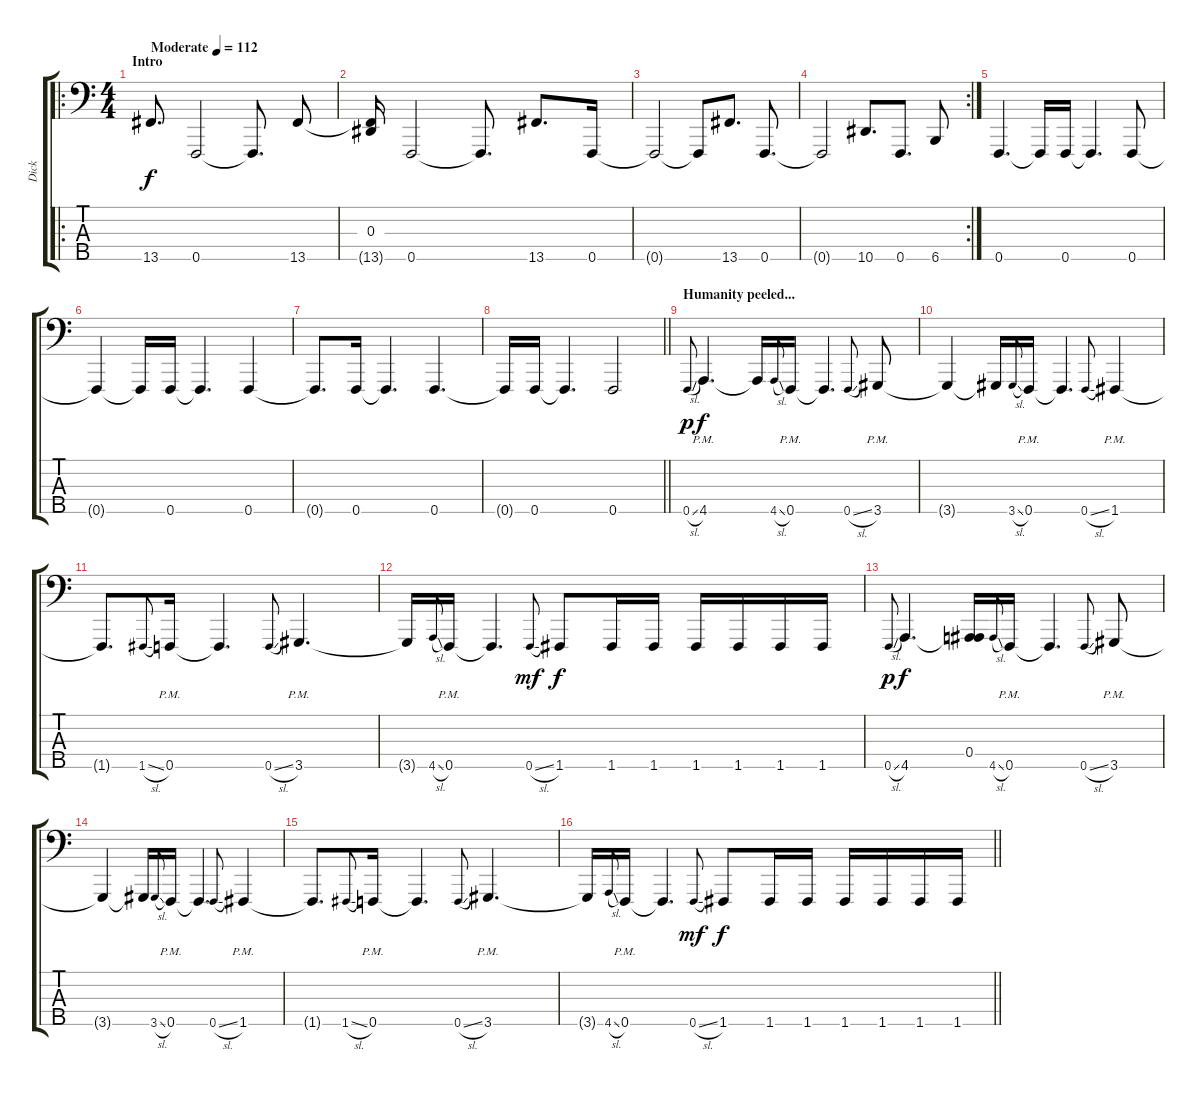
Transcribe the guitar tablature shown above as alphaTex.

\track ("Dick" "Dick") {instrument electricbasspick}
\staff {score tabs}
\tuning (Db2 Ab1 Eb1 Bb0 F0) {hide}
\ro
\ts (4 4)
\section ("" "Intro")
\tempo (112 "Moderate")
\clef f4
\ks c
13.5.8{d dy f instrument electricbasspick} 0.5.2 0.5{t}.8{d} 13.5.8 |
(0.3 13.5{t}).16 0.5.2 0.5{t}.8{d} 13.5.8{d} 0.5.16 |
0.5{t}.2 0.5{t}.8 13.5.8{d} 0.5.8{d} |
\rc 2
0.5{t}.2 10.5.8{d} 0.5.8{d} 6.5.8 |
0.5.4{d} 0.5{t}.16 0.5.16 0.5{t}.4{d} 0.5.8 |
0.5{t}.4 0.5{t}.16 0.5.16 0.5{t}.4{d} 0.5.4 |
0.5{t}.8{d} 0.5.16 0.5{t}.4{d} 0.5.4{d} |
\barLineRight lightlight
0.5{t}.16 0.5.16 0.5{t}.4{d} 0.5.2 |
\section ("" "Humanity peeled...")
0.5{sl}.8{gr onbeat dy p} 4.5{pm}.4{d dy f} 4.5{t}.16 4.5{sl}.8{gr onbeat} 0.5{pm}.16 0.5{t}.4{d} 0.5{sl}.8{gr onbeat} 3.5{pm}.8 |
3.5{t}.4 3.5{t}.16 3.5{sl}.8{gr onbeat} 0.5{pm}.16 0.5{t}.4{d} 0.5{sl}.8{gr onbeat} 1.5{pm}.4 |
1.5{t}.8{d} 1.5{sl}.8{gr onbeat} 0.5{pm}.16 0.5{t}.4{d} 0.5{sl}.8{gr onbeat} 3.5{pm}.4{d} |
3.5{t}.16 4.5{sl}.8{gr onbeat} 0.5{pm}.16 0.5{t}.4{d} 0.5{sl}.8{gr onbeat dy mf} 1.5.8{dy f} 1.5.16 1.5.16 1.5.16 1.5.16 1.5.16 1.5.16 |
0.5{sl}.8{gr onbeat dy p} 4.5.4{d dy f} (0.4 4.5{t}).16 4.5{sl}.8{gr onbeat} 0.5{pm}.16 0.5{t}.4{d} 0.5{sl}.8{gr onbeat} 3.5{pm}.8 |
3.5{t}.4 3.5{t}.16 3.5{sl}.8{gr onbeat} 0.5{pm}.16 0.5{t}.4{d} 0.5{sl}.8{gr onbeat} 1.5{pm}.4 |
1.5{t}.8{d} 1.5{sl}.8{gr onbeat} 0.5{pm}.16 0.5{t}.4{d} 0.5{sl}.8{gr onbeat} 3.5{pm}.4{d} |
\barLineRight lightlight
3.5{t}.16 4.5{sl}.8{gr onbeat} 0.5{pm}.16 0.5{t}.4{d} 0.5{sl}.8{gr onbeat dy mf} 1.5.8{dy f} 1.5.16 1.5.16 1.5.16 1.5.16 1.5.16 1.5.16
